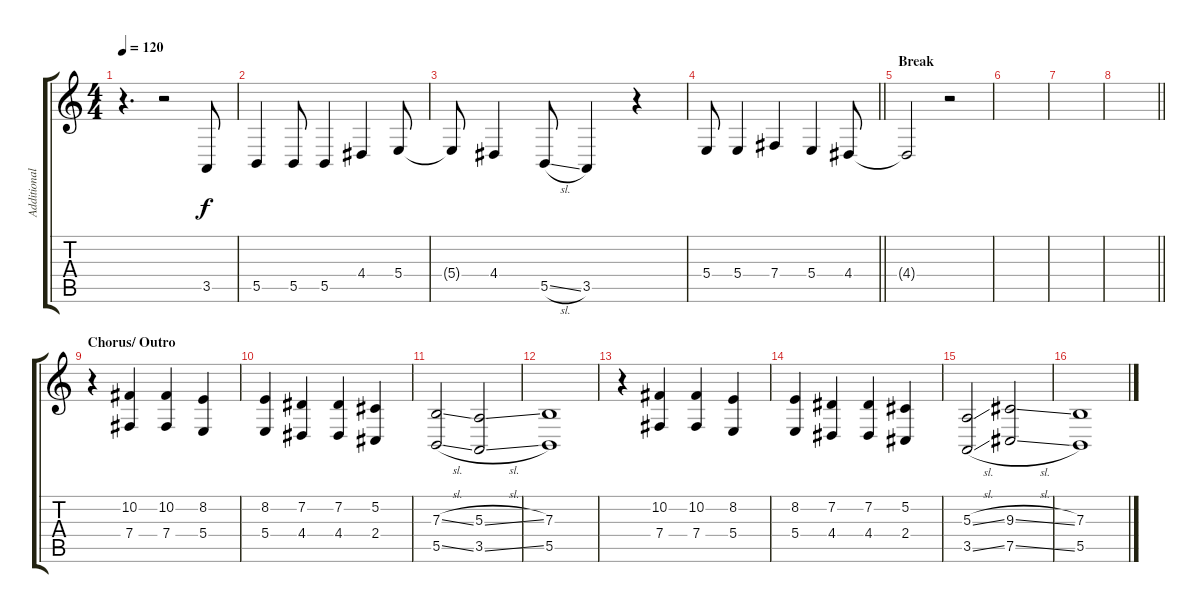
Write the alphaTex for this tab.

\track ("Additional Vocals" "Additional") {instrument altosax bank 255}
\staff {score tabs}
\tuning (Db4 Ab3 E3 B2 Gb2 Db2) {hide}
\ts (4 4)
\tempo 120
\clef g2
\ks c
r.4{d dy f} r.2 3.5.8 |
5.5.4 5.5.8 5.5.4 4.4.4 5.4.8 |
5.4{t}.8 4.4.4 5.5{sl}.8 3.5.4 r.4 |
\barLineRight lightlight
5.4.8 5.4.4 7.4.4 5.4.4 4.4.8 |
\section ("" "Break")
4.4{t}.2 r.2 |
|
|
\barLineRight lightlight
|
\section ("" "Chorus/ Outro")
r.4 (10.2 7.4).4 (10.2 7.4).4 (8.2 5.4).4 |
(8.2 5.4).4 (7.2 4.4).4 (7.2 4.4).4 (5.2 2.4).4 |
(7.3{sl} 5.5{sl}).2 (5.3{sl} 3.5{sl}).2 |
(7.3 5.5).1 |
r.4 (10.2 7.4).4 (10.2 7.4).4 (8.2 5.4).4 |
(8.2 5.4).4 (7.2 4.4).4 (7.2 4.4).4 (5.2 2.4).4 |
(5.3{sl} 3.5{sl}).2 (9.3{sl} 7.5{sl}).2 |
(7.3 5.5).1
